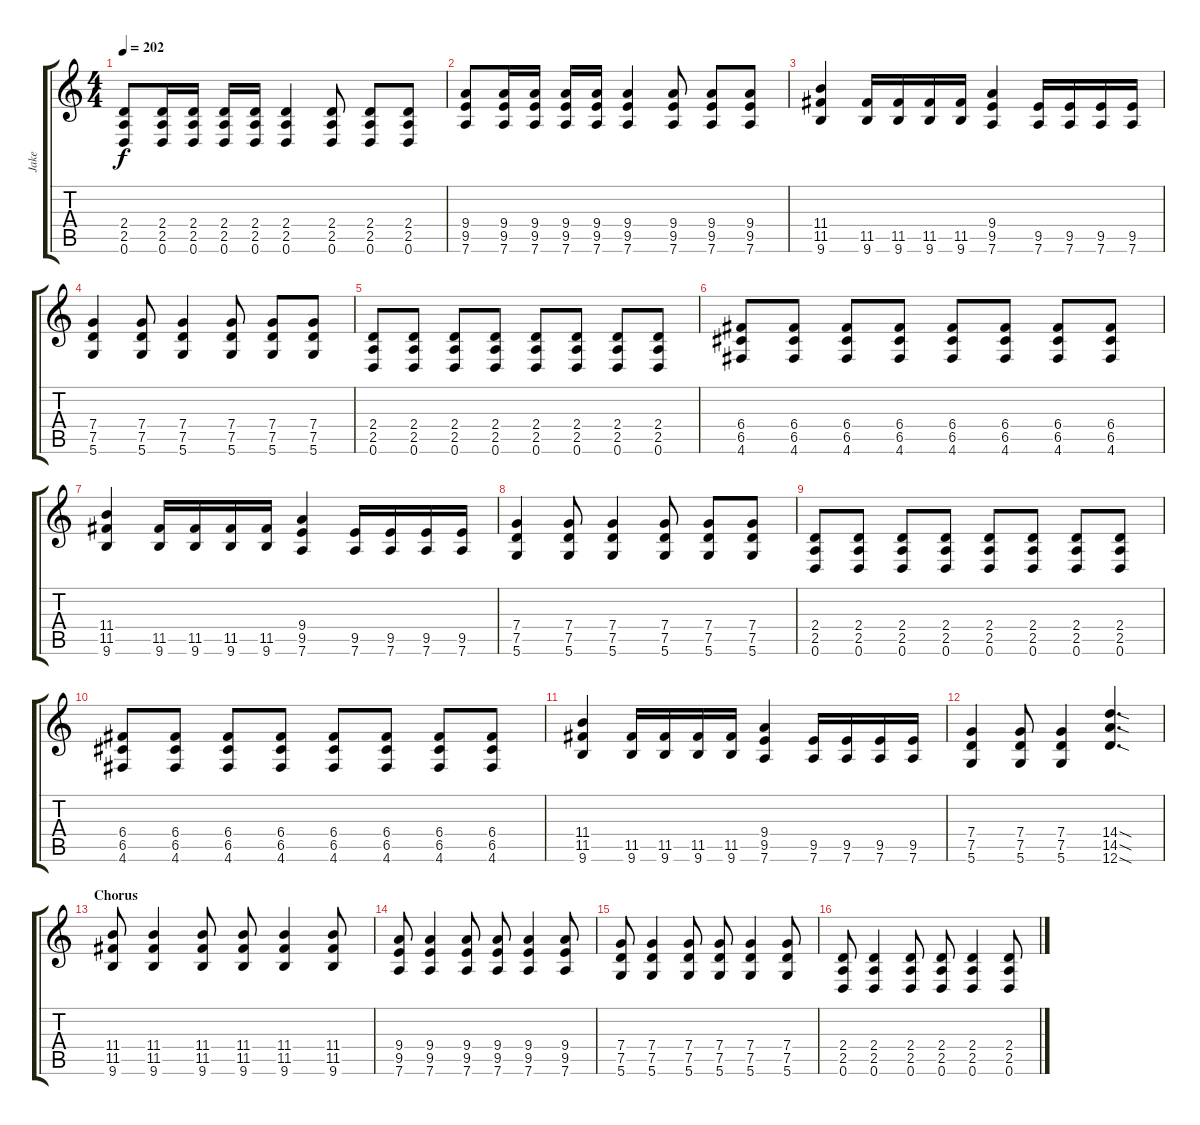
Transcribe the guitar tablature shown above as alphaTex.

\track ("Jake" "Jake") {instrument distortionguitar}
\staff {score tabs}
\tuning (D4 A3 F3 C3 G2 D2) {hide}
\ts (4 4)
\tempo 202
\clef g2
\ks c
(2.4 2.5 0.6).8{dy f} (2.4 2.5 0.6).16 (2.4 2.5 0.6).16 (2.4 2.5 0.6).16 (2.4 2.5 0.6).16 (2.4 2.5 0.6).4 (2.4 2.5 0.6).8 (2.4 2.5 0.6).8 (2.4 2.5 0.6).8 |
(9.4 9.5 7.6).8 (9.4 9.5 7.6).16 (9.4 9.5 7.6).16 (9.4 9.5 7.6).16 (9.4 9.5 7.6).16 (9.4 9.5 7.6).4 (9.4 9.5 7.6).8 (9.4 9.5 7.6).8 (9.4 9.5 7.6).8 |
(11.4 11.5 9.6).4 (11.5 9.6).16 (11.5 9.6).16 (11.5 9.6).16 (11.5 9.6).16 (9.4 9.5 7.6).4 (9.5 7.6).16 (9.5 7.6).16 (9.5 7.6).16 (9.5 7.6).16 |
(7.4 7.5 5.6).4 (7.4 7.5 5.6).8 (7.4 7.5 5.6).4 (7.4 7.5 5.6).8 (7.4 7.5 5.6).8 (7.4 7.5 5.6).8 |
(2.4 2.5 0.6).8 (2.4 2.5 0.6).8 (2.4 2.5 0.6).8 (2.4 2.5 0.6).8 (2.4 2.5 0.6).8 (2.4 2.5 0.6).8 (2.4 2.5 0.6).8 (2.4 2.5 0.6).8 |
(6.4 6.5 4.6).8 (6.4 6.5 4.6).8 (6.4 6.5 4.6).8 (6.4 6.5 4.6).8 (6.4 6.5 4.6).8 (6.4 6.5 4.6).8 (6.4 6.5 4.6).8 (6.4 6.5 4.6).8 |
(11.4 11.5 9.6).4 (11.5 9.6).16 (11.5 9.6).16 (11.5 9.6).16 (11.5 9.6).16 (9.4 9.5 7.6).4 (9.5 7.6).16 (9.5 7.6).16 (9.5 7.6).16 (9.5 7.6).16 |
(7.4 7.5 5.6).4 (7.4 7.5 5.6).8 (7.4 7.5 5.6).4 (7.4 7.5 5.6).8 (7.4 7.5 5.6).8 (7.4 7.5 5.6).8 |
(2.4 2.5 0.6).8 (2.4 2.5 0.6).8 (2.4 2.5 0.6).8 (2.4 2.5 0.6).8 (2.4 2.5 0.6).8 (2.4 2.5 0.6).8 (2.4 2.5 0.6).8 (2.4 2.5 0.6).8 |
(6.4 6.5 4.6).8 (6.4 6.5 4.6).8 (6.4 6.5 4.6).8 (6.4 6.5 4.6).8 (6.4 6.5 4.6).8 (6.4 6.5 4.6).8 (6.4 6.5 4.6).8 (6.4 6.5 4.6).8 |
(11.4 11.5 9.6).4 (11.5 9.6).16 (11.5 9.6).16 (11.5 9.6).16 (11.5 9.6).16 (9.4 9.5 7.6).4 (9.5 7.6).16 (9.5 7.6).16 (9.5 7.6).16 (9.5 7.6).16 |
(7.4 7.5 5.6).4 (7.4 7.5 5.6).8 (7.4 7.5 5.6).4 (14.4{sod} 14.5{sod} 12.6{sod}).4{d} |
\section ("" "Chorus")
(11.4 11.5 9.6).8 (11.4 11.5 9.6).4 (11.4 11.5 9.6).8 (11.4 11.5 9.6).8 (11.4 11.5 9.6).4 (11.4 11.5 9.6).8 |
(9.4 9.5 7.6).8 (9.4 9.5 7.6).4 (9.4 9.5 7.6).8 (9.4 9.5 7.6).8 (9.4 9.5 7.6).4 (9.4 9.5 7.6).8 |
(7.4 7.5 5.6).8 (7.4 7.5 5.6).4 (7.4 7.5 5.6).8 (7.4 7.5 5.6).8 (7.4 7.5 5.6).4 (7.4 7.5 5.6).8 |
(2.4 2.5 0.6).8 (2.4 2.5 0.6).4 (2.4 2.5 0.6).8 (2.4 2.5 0.6).8 (2.4 2.5 0.6).4 (2.4 2.5 0.6).8
